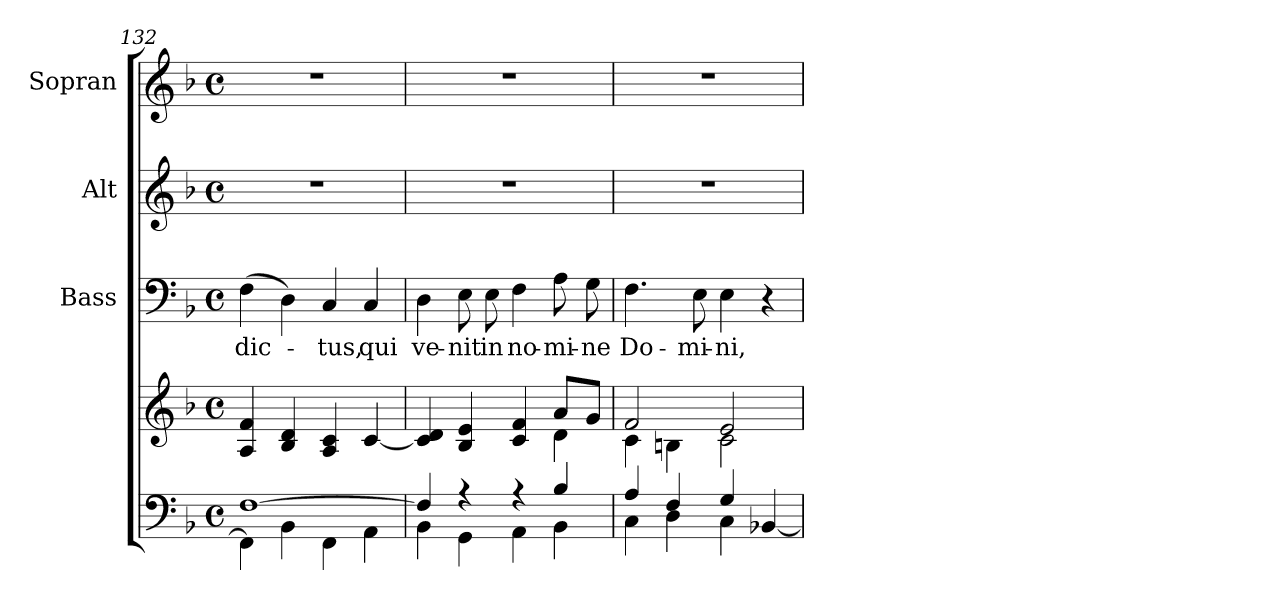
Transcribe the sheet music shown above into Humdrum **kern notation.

**kern	**kern	**kern	**text	**kern	**kern
*part4	*part4	*part3	*part3	*part2	*part1
*staff5	*staff4	*staff3	*staff3	*staff2	*staff1
*	*	*I"Bass	*	*I"Alt	*I"Sopran
*	*	*I'B.	*	*I'A.	*I'S.
!!LO:LB:g=z
*clefF4	*clefG2	*clefF4	*	*clefG2	*clefG2
*k[b-]	*k[b-]	*k[b-]	*	*k[b-]	*k[b-]
*F:	*F:	*F:	*	*F:	*F:
*M4/4	*M4/4	*M4/4	*	*M4/4	*M4/4
*met(c)	*met(c)	*met(c)	*	*met(c)	*met(c)
=132	=132	=132	=132	=132	=132
*^	*	*	*	*	*
!	!	!	!	!LO:LY:b	!	!
[>1F	4FF\]	4A/ 4f/	(>4F\	-dic-	1r	1r
.	4BB-\	4B-/ 4d/	4D\)	.	.	.
!	!	!	!	!LO:LY:b	!	!
.	4FF\	4A/ 4c/	4C/	-tus,	.	.
!	!	!	!	!LO:LY:b	!	!
.	4AA\	[4c/	4C/	qui	.	.
=133	=133	=133	=133	=133	=133	=133
*	*	*^	*	*	*	*
!	!	!	!	!	!LO:LY:b	!	!
4F/]	4BB-\	4c/] 4d/	2.ryy	4D\	ve-	1r	1r
!	!	!	!	!	!LO:LY:b	!	!
4rG	4GG\	4B-/ 4e/	.	8E\	-nit	.	.
!	!	!	!	!	!LO:LY:b	!	!
.	.	.	.	8E\	in	.	.
!	!	!	!	!	!LO:LY:b	!	!
4rG	4AA\	4c/ 4f/	.	4F\	no-	.	.
!	!	!	!	!	!LO:LY:b	!	!
4B-/	4BB-\	8a/L	4d\	8A\	-mi-	.	.
!	!	!	!	!	!LO:LY:b	!	!
.	.	8g/J	.	8G\	-ne	.	.
=134	=134	=134	=134	=134	=134	=134	=134
!	!	!	!	!	!LO:LY:b	!	!
4A/	4C\	2f/	4c\	4.F\	Do-	1r	1r
4F/	4D\	.	4Bn\	.	.	.	.
!	!	!	!	!	!LO:LY:b	!	!
.	.	.	.	8E\	-mi-	.	.
!	!	!	!	!	!LO:LY:b	!	!
4G/	4C\	2e/	2c\	4E\	-ni,	.	.
[<4BB-X/	4ryy	.	.	4r	.	.	.
*v	*v	*	*	*	*	*	*
*	*v	*v	*	*	*	*
=	=	=	=	=	=
*-	*-	*-	*-	*-	*-
